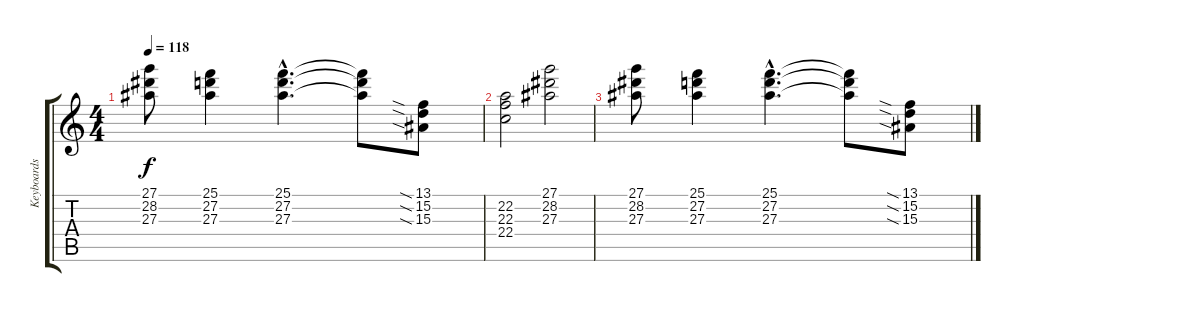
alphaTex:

\track ("Keyboards" "Keyboards") {instrument drawbarorgan}
\staff {score tabs}
\tuning (E4 B3 G3 D3 A2 E2) {hide}
\ts (4 4)
\tempo 118
\clef g2
\ks c
(27.1 28.2 27.3).8{dy f} (25.1 27.2 27.3).4 (25.1{hac} 27.2{hac} 27.3{hac}).4{d} (25.1{t} 27.2{t} 27.3{t}).8 (13.1{sia} 15.2{sia} 15.3{sia}).8 |
(22.2 22.3 22.4).2 (27.1 28.2 27.3).2 |
(27.1 28.2 27.3).8 (25.1 27.2 27.3).4 (25.1{hac} 27.2{hac} 27.3{hac}).4{d} (25.1{t} 27.2{t} 27.3{t}).8 (13.1{sia} 15.2{sia} 15.3{sia}).8
